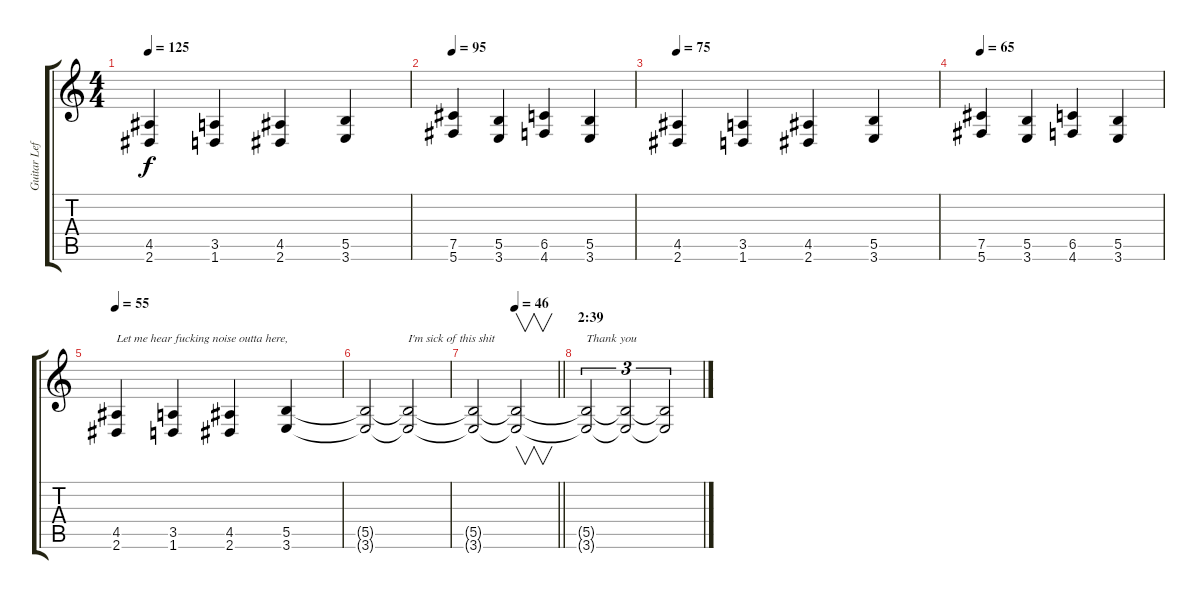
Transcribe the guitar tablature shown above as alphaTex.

\track ("Guitar Left" "Guitar Lef") {instrument distortionguitar}
\staff {score tabs}
\tuning (Db4 Ab3 E3 B2 Gb2 Db2) {hide}
\ts (4 4)
\tempo 125
\clef g2
\ks c
(4.5 2.6).4{dy f} (3.5 1.6).4 (4.5 2.6).4 (5.5 3.6).4 |
\tempo 95
(7.5 5.6).4 (5.5 3.6).4 (6.5 4.6).4 (5.5 3.6).4 |
\tempo 75
(4.5 2.6).4 (3.5 1.6).4 (4.5 2.6).4 (5.5 3.6).4 |
\tempo 65
(7.5 5.6).4 (5.5 3.6).4 (6.5 4.6).4 (5.5 3.6).4 |
\tempo 55
(4.5 2.6).4{txt "Let me hear fucking noise outta here,"} (3.5 1.6).4 (4.5 2.6).4 (5.5 3.6).4 |
(5.5{t} 3.6{t}).2{volume 8} (5.5{t} 3.6{t}).2{txt "I'm sick of this shit"} |
\tempo (46 0.5)
\barLineRight lightlight
(5.5{t} 3.6{t}).2 (5.5{t} 3.6{t}).2{v volume 3} |
\section ("" "2:39")
(5.5{t} 3.6{t}).2{tu (3 2) txt "Thank you"} (5.5{t} 3.6{t}).2{tu (3 2)} (5.5{t} 3.6{t}).2{tu (3 2)}
